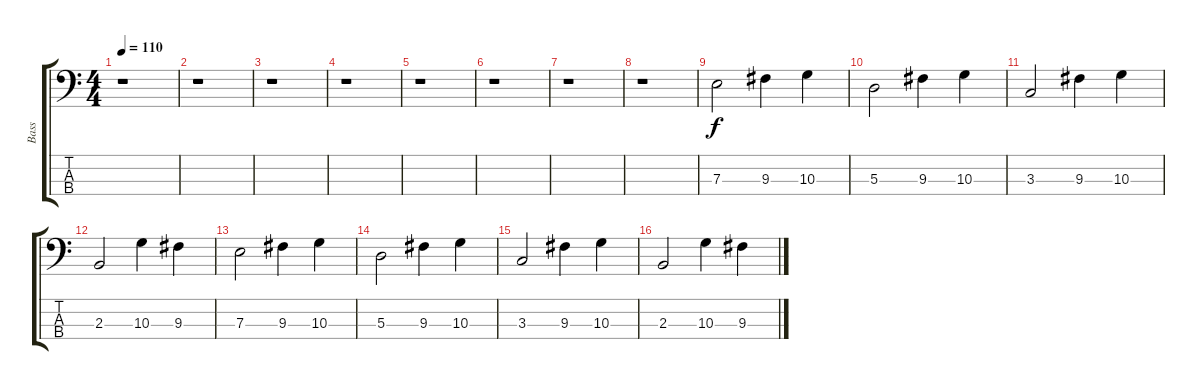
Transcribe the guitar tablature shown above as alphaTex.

\track ("Bass" "Bass") {instrument electricbassfinger}
\staff {score tabs}
\tuning (G2 D2 A1 E1) {hide}
\ts (4 4)
\tempo 110
\clef f4
\ks c
r.1{dy f} |
r.1 |
r.1 |
r.1 |
r.1 |
r.1 |
r.1 |
r.1 |
7.3.2 9.3.4 10.3.4 |
5.3.2 9.3.4 10.3.4 |
3.3.2 9.3.4 10.3.4 |
2.3.2 10.3.4 9.3.4 |
7.3.2 9.3.4 10.3.4 |
5.3.2 9.3.4 10.3.4 |
3.3.2 9.3.4 10.3.4 |
2.3.2 10.3.4 9.3.4
